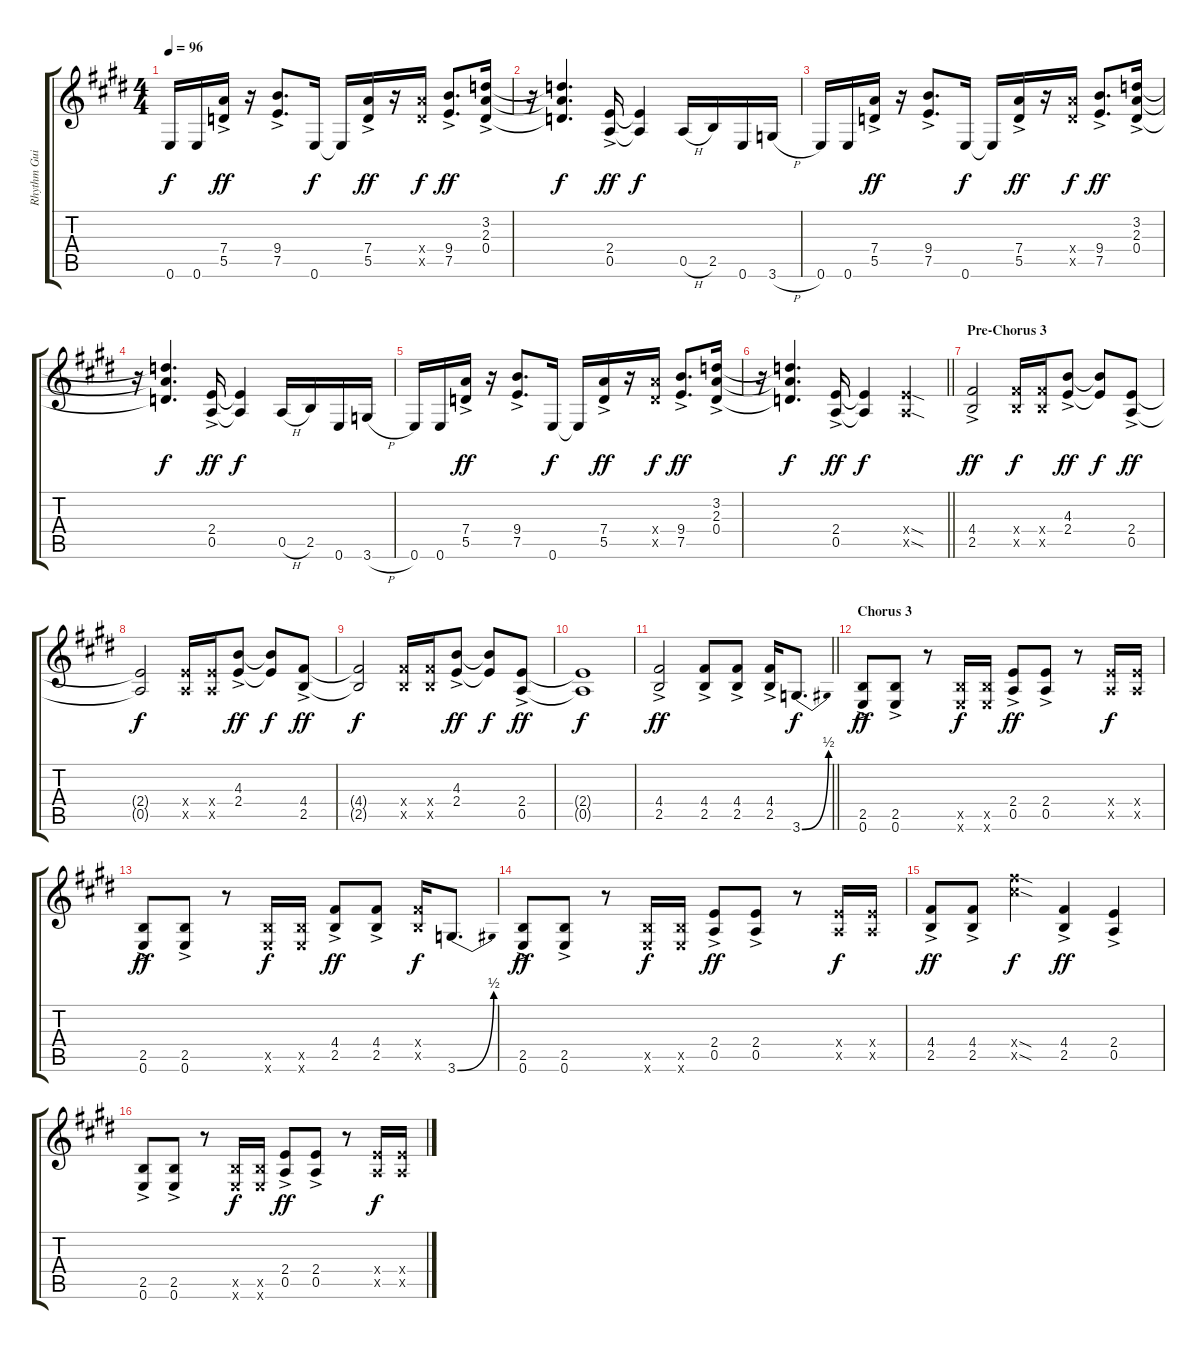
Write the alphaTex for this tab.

\track ("Rhythm Guitar" "Rhythm Gui") {instrument overdrivenguitar}
\staff {score tabs}
\tuning (E4 B3 G3 D3 A2 E2) {hide}
\ts (4 4)
\tempo 96
\clef g2
\ks c#minor
0.6.16{dy f} 0.6.16 (7.4{ac} 5.5{ac}).16{dy ff} r.16 (9.4{ac} 7.5{ac}).8{d} 0.6.16{dy f} 0.6{t}.16 (7.4{ac} 5.5{ac}).16{dy ff} r.16 (7.4{x} 5.5{x}).16{dy f} (9.4{ac} 7.5{ac}).8{d dy ff} (3.2{ac} 2.3{ac} 0.4{ac}).16 |
r.16 (3.2{t} 2.3{t} 0.4{t}).4{d dy f} (2.4{ac} 0.5{ac}).16{dy ff} (2.4{t} 0.5{t}).4{dy f} 0.5{h}.16 2.5.16 0.6.16 3.6{h}.16 |
0.6.16 0.6.16 (7.4{ac} 5.5{ac}).16{dy ff} r.16 (9.4{ac} 7.5{ac}).8{d} 0.6.16{dy f} 0.6{t}.16 (7.4{ac} 5.5{ac}).16{dy ff} r.16 (7.4{x} 5.5{x}).16{dy f} (9.4{ac} 7.5{ac}).8{d dy ff} (3.2{ac} 2.3{ac} 0.4{ac}).16 |
r.16 (3.2{t} 2.3{t} 0.4{t}).4{d dy f} (2.4{ac} 0.5{ac}).16{dy ff} (2.4{t} 0.5{t}).4{dy f} 0.5{h}.16 2.5.16 0.6.16 3.6{h}.16 |
0.6.16 0.6.16 (7.4{ac} 5.5{ac}).16{dy ff} r.16 (9.4{ac} 7.5{ac}).8{d} 0.6.16{dy f} 0.6{t}.16 (7.4{ac} 5.5{ac}).16{dy ff} r.16 (7.4{x} 5.5{x}).16{dy f} (9.4{ac} 7.5{ac}).8{d dy ff} (3.2{ac} 2.3{ac} 0.4{ac}).16 |
\barLineRight lightlight
\ks e
r.16 (3.2{t} 2.3{t} 0.4{t}).4{d dy f} (2.4{ac} 0.5{ac}).16{dy ff} (2.4{t} 0.5{t}).4{dy f} (2.4{sod x} 0.5{sod x}).4 |
\section ("" "Pre-Chorus 3")
\ks c#minor
(4.4{ac} 2.5{ac}).2{dy ff} (4.4{x} 2.5{x}).16{dy f} (4.4{x} 2.5{x}).16 (4.3{ac} 2.4{ac}).8{dy ff} (4.3{t} 2.4{t}).8{dy f} (2.4{ac} 0.5{ac}).8{dy ff} |
(2.4{t} 0.5{t}).2{dy f} (2.4{x} 0.5{x}).16 (2.4{x} 0.5{x}).16 (4.3{ac} 2.4{ac}).8{dy ff} (4.3{t} 2.4{t}).8{dy f} (4.4{ac} 2.5{ac}).8{dy ff} |
(4.4{t} 2.5{t}).2{dy f} (4.4{x} 2.5{x}).16 (4.4{x} 2.5{x}).16 (4.3{ac} 2.4{ac}).8{dy ff} (4.3{t} 2.4{t}).8{dy f} (2.4{ac} 0.5{ac}).8{dy ff} |
(2.4{t} 0.5{t}).1{dy f} |
\barLineRight lightlight
\ks e
(4.4 2.5{ac}).2{dy ff} (4.4{ac} 2.5{ac}).8 (4.4{ac} 2.5{ac}).8 (4.4{ac} 2.5{ac}).16 3.6{be (bend 0 0 60 2)}.8{d dy f} |
\section ("" "Chorus 3")
\ks c#minor
(2.5{ac} 0.6{ac}).8{dy ff} (2.5{ac} 0.6{ac}).8 r.8 (2.5{x} 0.6{x}).16{dy f} (2.5{x} 0.6{x}).16 (2.4{ac} 0.5{ac}).8{dy ff} (2.4{ac} 0.5{ac}).8 r.8 (2.4{x} 0.5{x}).16{dy f} (2.4{x} 0.5{x}).16 |
(2.5{ac} 0.6{ac}).8{dy ff} (2.5{ac} 0.6{ac}).8 r.8 (2.5{x} 0.6{x}).16{dy f} (2.5{x} 0.6{x}).16 (4.4{ac} 2.5{ac}).8{dy ff} (4.4{ac} 2.5{ac}).8 (4.4{x} 2.5{x}).16{dy f} 3.6{be (bend 0 0 60 2)}.8{d} |
(2.5{ac} 0.6{ac}).8{dy ff} (2.5{ac} 0.6{ac}).8 r.8 (2.5{x} 0.6{x}).16{dy f} (2.5{x} 0.6{x}).16 (2.4{ac} 0.5{ac}).8{dy ff} (2.4{ac} 0.5{ac}).8 r.8 (2.4{x} 0.5{x}).16{dy f} (2.4{x} 0.5{x}).16 |
\ks e
(4.4{ac} 2.5{ac}).8{dy ff} (4.4{ac} 2.5{ac}).8 (16.4{sod x} 16.5{sod x}).4{dy f} (4.4{ac} 2.5{ac}).4{dy ff} (2.4{ac} 0.5{ac}).4 |
\ks c#minor
(2.5{ac} 0.6{ac}).8 (2.5{ac} 0.6{ac}).8 r.8 (2.5{x} 0.6{x}).16{dy f} (2.5{x} 0.6{x}).16 (2.4{ac} 0.5{ac}).8{dy ff} (2.4{ac} 0.5{ac}).8 r.8 (2.4{x} 0.5{x}).16{dy f} (2.4{x} 0.5{x}).16
